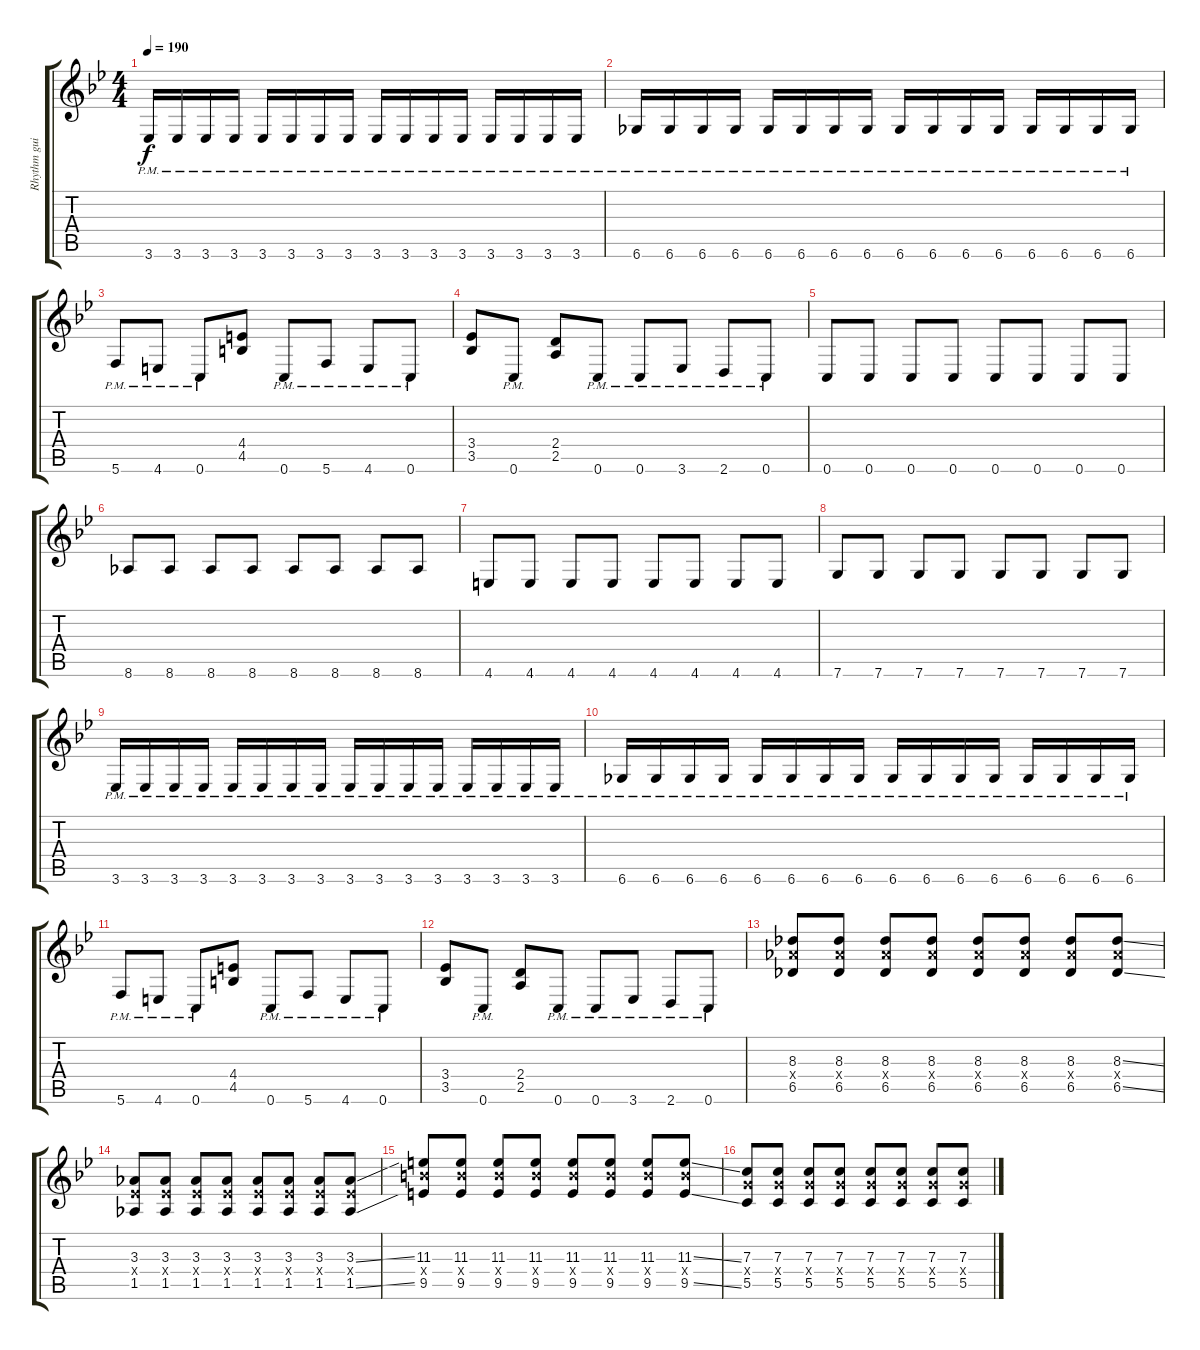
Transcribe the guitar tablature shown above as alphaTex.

\track ("Rhythm guitar 02" "Rhythm gui") {instrument overdrivenguitar}
\staff {score tabs}
\tuning (D4 A3 F3 C3 G2 C2) {hide}
\ts (4 4)
\tempo 190
\clef g2
\ks bb
3.6{pm}.16{dy f} 3.6{pm}.16 3.6{pm}.16 3.6{pm}.16 3.6{pm}.16 3.6{pm}.16 3.6{pm}.16 3.6{pm}.16 3.6{pm}.16 3.6{pm}.16 3.6{pm}.16 3.6{pm}.16 3.6{pm}.16 3.6{pm}.16 3.6{pm}.16 3.6{pm}.16 |
6.6{pm}.16 6.6{pm}.16 6.6{pm}.16 6.6{pm}.16 6.6{pm}.16 6.6{pm}.16 6.6{pm}.16 6.6{pm}.16 6.6{pm}.16 6.6{pm}.16 6.6{pm}.16 6.6{pm}.16 6.6{pm}.16 6.6{pm}.16 6.6{pm}.16 6.6{pm}.16 |
5.6{pm}.8 4.6{pm}.8 0.6{pm}.8 (4.4 4.5).8 0.6{pm}.8 5.6{pm}.8 4.6{pm}.8 0.6{pm}.8 |
(3.4 3.5).8 0.6{pm}.8 (2.4 2.5).8 0.6{pm}.8 0.6{pm}.8 3.6{pm}.8 2.6{pm}.8 0.6{pm}.8 |
0.6.8 0.6.8 0.6.8 0.6.8 0.6.8 0.6.8 0.6.8 0.6.8 |
8.6.8 8.6.8 8.6.8 8.6.8 8.6.8 8.6.8 8.6.8 8.6.8 |
4.6.8 4.6.8 4.6.8 4.6.8 4.6.8 4.6.8 4.6.8 4.6.8 |
7.6.8 7.6.8 7.6.8 7.6.8 7.6.8 7.6.8 7.6.8 7.6.8 |
3.6{pm}.16 3.6{pm}.16 3.6{pm}.16 3.6{pm}.16 3.6{pm}.16 3.6{pm}.16 3.6{pm}.16 3.6{pm}.16 3.6{pm}.16 3.6{pm}.16 3.6{pm}.16 3.6{pm}.16 3.6{pm}.16 3.6{pm}.16 3.6{pm}.16 3.6{pm}.16 |
6.6{pm}.16 6.6{pm}.16 6.6{pm}.16 6.6{pm}.16 6.6{pm}.16 6.6{pm}.16 6.6{pm}.16 6.6{pm}.16 6.6{pm}.16 6.6{pm}.16 6.6{pm}.16 6.6{pm}.16 6.6{pm}.16 6.6{pm}.16 6.6{pm}.16 6.6{pm}.16 |
5.6{pm}.8 4.6{pm}.8 0.6{pm}.8 (4.4 4.5).8 0.6{pm}.8 5.6{pm}.8 4.6{pm}.8 0.6{pm}.8 |
(3.4 3.5).8 0.6{pm}.8 (2.4 2.5).8 0.6{pm}.8 0.6{pm}.8 3.6{pm}.8 2.6{pm}.8 0.6{pm}.8 |
(8.3 8.4{x} 6.5).8 (8.3 8.4{x} 6.5).8 (8.3 8.4{x} 6.5).8 (8.3 8.4{x} 6.5).8 (8.3 8.4{x} 6.5).8 (8.3 8.4{x} 6.5).8 (8.3 8.4{x} 6.5).8 (8.3{ss} 8.4{x} 6.5{ss}).8 |
(3.3 3.4{x} 1.5).8 (3.3 3.4{x} 1.5).8 (3.3 3.4{x} 1.5).8 (3.3 3.4{x} 1.5).8 (3.3 3.4{x} 1.5).8 (3.3 3.4{x} 1.5).8 (3.3 3.4{x} 1.5).8 (3.3{ss} 3.4{x} 1.5{ss}).8 |
(11.3 11.4{x} 9.5).8 (11.3 11.4{x} 9.5).8 (11.3 11.4{x} 9.5).8 (11.3 11.4{x} 9.5).8 (11.3 11.4{x} 9.5).8 (11.3 11.4{x} 9.5).8 (11.3 11.4{x} 9.5).8 (11.3{ss} 11.4{x} 9.5{ss}).8 |
(7.3 7.4{x} 5.5).8 (7.3 7.4{x} 5.5).8 (7.3 7.4{x} 5.5).8 (7.3 7.4{x} 5.5).8 (7.3 7.4{x} 5.5).8 (7.3 7.4{x} 5.5).8 (7.3 7.4{x} 5.5).8 (7.3{ss} 7.4{x} 5.5{ss}).8
